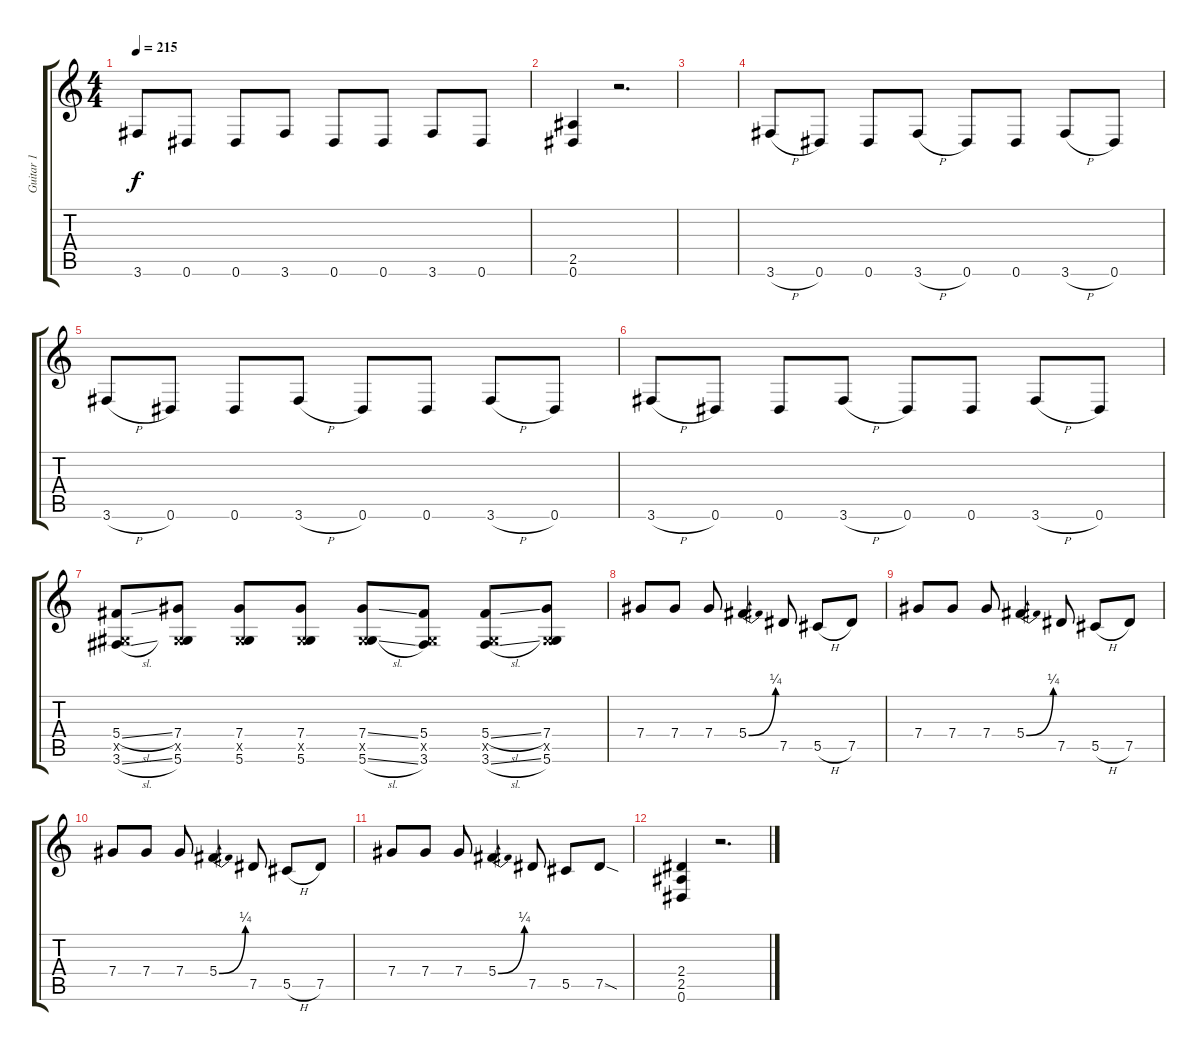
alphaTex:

\track ("Guitar 1" "Guitar 1") {instrument overdrivenguitar}
\staff {score tabs}
\tuning (Eb4 Bb3 Gb3 Db3 Ab2 Eb2) {hide}
\ts (4 4)
\tempo 215
\clef g2
\ks c
3.6.8{dy f} 0.6.8 0.6.8 3.6.8 0.6.8 0.6.8 3.6.8 0.6.8 |
(2.5 0.6).4 r.2{d} |
|
3.6{h}.8 0.6.8 0.6.8 3.6{h}.8 0.6.8 0.6.8 3.6{h}.8 0.6.8 |
3.6{h}.8 0.6.8 0.6.8 3.6{h}.8 0.6.8 0.6.8 3.6{h}.8 0.6.8 |
3.6{h}.8 0.6.8 0.6.8 3.6{h}.8 0.6.8 0.6.8 3.6{h}.8 0.6.8 |
(5.4{sl} 0.5{x} 3.6{sl}).8 (7.4 0.5{x} 5.6).8 (7.4 0.5{x} 5.6).8 (7.4 0.5{x} 5.6).8 (7.4{ss} 0.5{x} 5.6{sl}).8 (5.4 0.5{x} 3.6).8 (5.4{sl} 0.5{x} 3.6{sl}).8 (7.4 0.5{x} 5.6).8 |
7.4.8 7.4.8 7.4.8 5.4{be (bend 0 0 60 1)}.4 7.5.8 5.5{h}.8 7.5.8 |
7.4.8 7.4.8 7.4.8 5.4{be (bend 0 0 60 1)}.4 7.5.8 5.5{h}.8 7.5.8 |
7.4.8 7.4.8 7.4.8 5.4{be (bend 0 0 60 1)}.4 7.5.8 5.5{h}.8 7.5.8 |
7.4.8 7.4.8 7.4.8 5.4{be (bend 0 0 60 1)}.4 7.5.8 5.5.8 7.5{sod}.8 |
(2.4 2.5 0.6).4 r.2{d}
